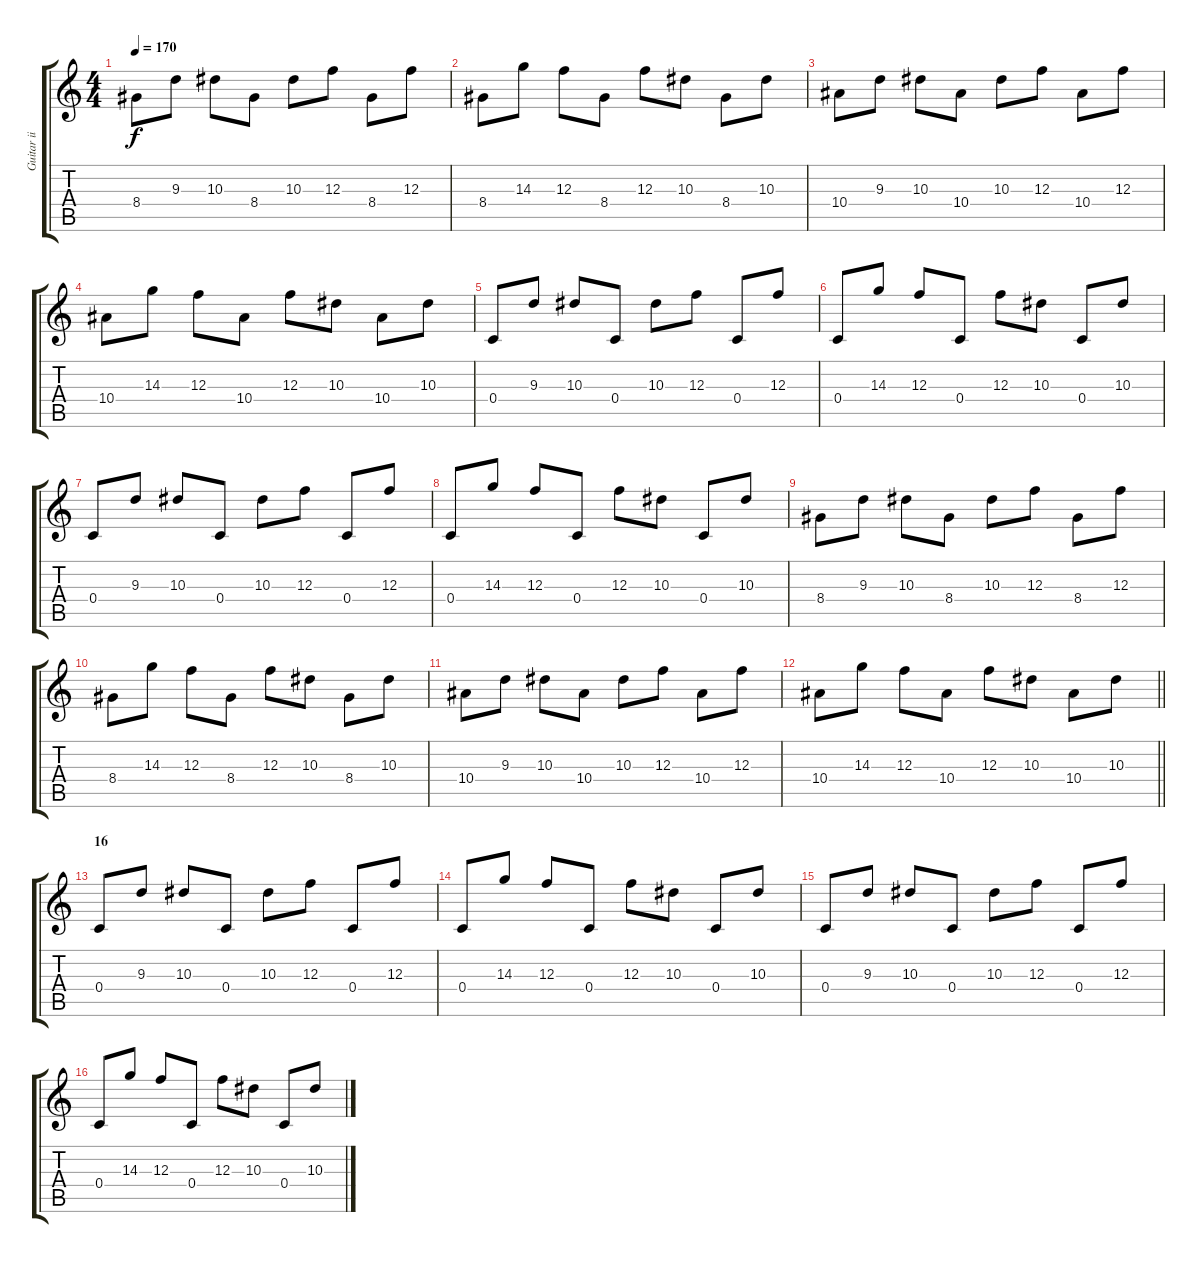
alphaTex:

\track ("Guitar ii" "Guitar ii") {instrument distortionguitar}
\staff {score tabs}
\tuning (D4 A3 F3 C3 G2 C2) {hide}
\ts (4 4)
\tempo 170
\clef g2
\ks c
8.4.8{dy f} 9.3.8 10.3.8 8.4.8 10.3.8 12.3.8 8.4.8 12.3.8 |
8.4.8 14.3.8 12.3.8 8.4.8 12.3.8 10.3.8 8.4.8 10.3.8 |
10.4.8 9.3.8 10.3.8 10.4.8 10.3.8 12.3.8 10.4.8 12.3.8 |
10.4.8 14.3.8 12.3.8 10.4.8 12.3.8 10.3.8 10.4.8 10.3.8 |
0.4.8 9.3.8 10.3.8 0.4.8 10.3.8 12.3.8 0.4.8 12.3.8 |
0.4.8 14.3.8 12.3.8 0.4.8 12.3.8 10.3.8 0.4.8 10.3.8 |
0.4.8 9.3.8 10.3.8 0.4.8 10.3.8 12.3.8 0.4.8 12.3.8 |
0.4.8 14.3.8 12.3.8 0.4.8 12.3.8 10.3.8 0.4.8 10.3.8 |
8.4.8 9.3.8 10.3.8 8.4.8 10.3.8 12.3.8 8.4.8 12.3.8 |
8.4.8 14.3.8 12.3.8 8.4.8 12.3.8 10.3.8 8.4.8 10.3.8 |
10.4.8 9.3.8 10.3.8 10.4.8 10.3.8 12.3.8 10.4.8 12.3.8 |
\barLineRight lightlight
10.4.8 14.3.8 12.3.8 10.4.8 12.3.8 10.3.8 10.4.8 10.3.8 |
\section ("" "16")
0.4.8 9.3.8 10.3.8 0.4.8 10.3.8 12.3.8 0.4.8 12.3.8 |
0.4.8 14.3.8 12.3.8 0.4.8 12.3.8 10.3.8 0.4.8 10.3.8 |
0.4.8 9.3.8 10.3.8 0.4.8 10.3.8 12.3.8 0.4.8 12.3.8 |
0.4.8 14.3.8 12.3.8 0.4.8 12.3.8 10.3.8 0.4.8 10.3.8
